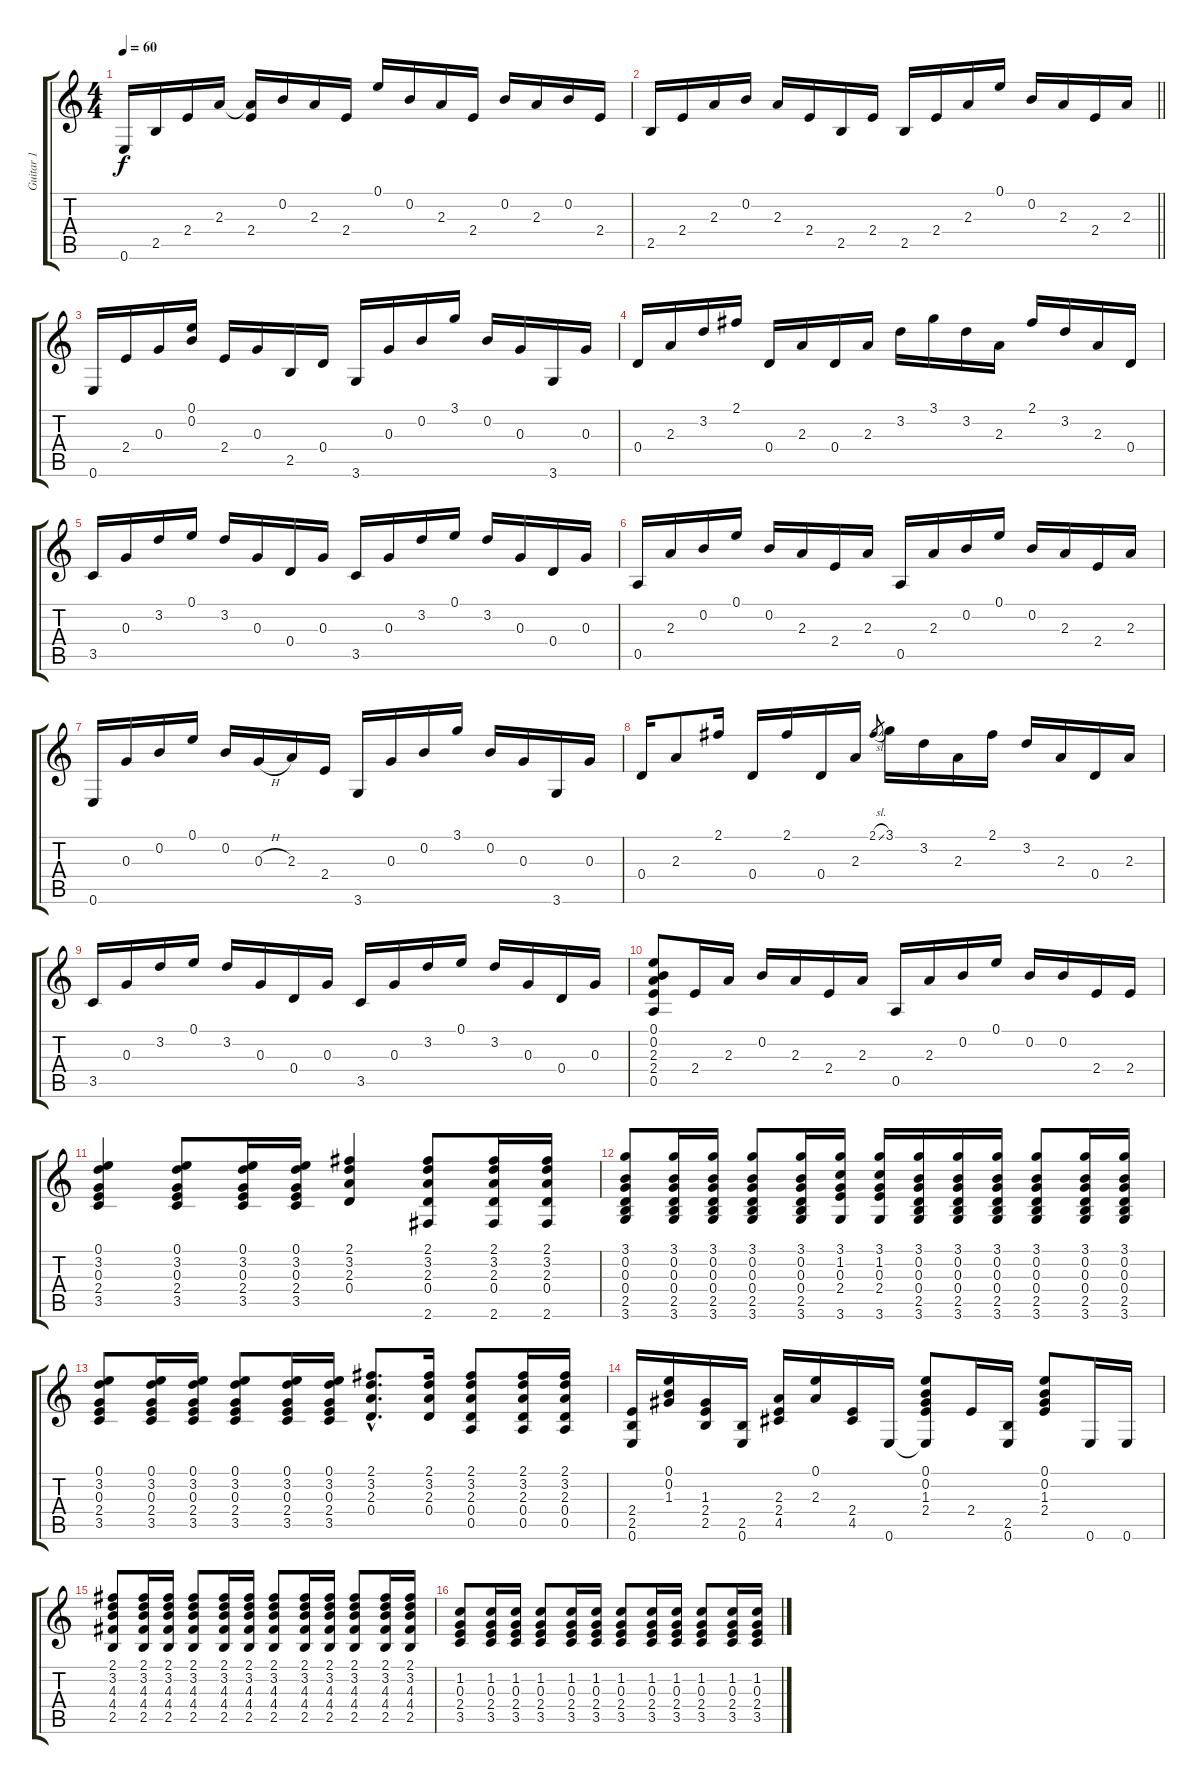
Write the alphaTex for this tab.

\track ("Guitar 1" "Guitar 1") {instrument acousticguitarnylon}
\staff {score tabs}
\tuning (E4 B3 G3 D3 A2 E2) {hide}
\ts (4 4)
\tempo 60
\clef g2
\ks c
0.6.16{dy f instrument acousticguitarnylon} 2.5.16 2.4.16 2.3.16 (2.3{t} 2.4).16 0.2.16 2.3.16 2.4.16 0.1.16 0.2.16 2.3.16 2.4.16 0.2.16 2.3.16 0.2.16 2.4.16 |
\barLineRight lightlight
2.5.16 2.4.16 2.3.16 0.2.16 2.3.16 2.4.16 2.5.16 2.4.16 2.5.16 2.4.16 2.3.16 0.1.16 0.2.16 2.3.16 2.4.16 2.3.16 |
0.6.16 2.4.16 0.3.16 (0.1 0.2).16 2.4.16 0.3.16 2.5.16 0.4.16 3.6.16 0.3.16 0.2.16 3.1.16 0.2.16 0.3.16 3.6.16 0.3.16 |
0.4.16 2.3.16 3.2.16 2.1.16 0.4.16 2.3.16 0.4.16 2.3.16 3.2.16 3.1.16 3.2.16 2.3.16 2.1.16 3.2.16 2.3.16 0.4.16 |
3.5.16 0.3.16 3.2.16 0.1.16 3.2.16 0.3.16 0.4.16 0.3.16 3.5.16 0.3.16 3.2.16 0.1.16 3.2.16 0.3.16 0.4.16 0.3.16 |
0.5.16 2.3.16 0.2.16 0.1.16 0.2.16 2.3.16 2.4.16 2.3.16 0.5.16 2.3.16 0.2.16 0.1.16 0.2.16 2.3.16 2.4.16 2.3.16 |
0.6.16 0.3.16 0.2.16 0.1.16 0.2.16 0.3{h}.16 2.3.16 2.4.16 3.6.16 0.3.16 0.2.16 3.1.16 0.2.16 0.3.16 3.6.16 0.3.16 |
0.4.16 2.3.8 2.1.16 0.4.16 2.1.16 0.4.16 2.3.16 2.1{sl}.8{gr} 3.1.16 3.2.16 2.3.16 2.1.16 3.2.16 2.3.16 0.4.16 2.3.16 |
3.5.16 0.3.16 3.2.16 0.1.16 3.2.16 0.3.16 0.4.16 0.3.16 3.5.16 0.3.16 3.2.16 0.1.16 3.2.16 0.3.16 0.4.16 0.3.16 |
(0.1 0.2 2.3 2.4 0.5).8 2.4.16 2.3.16 0.2.16 2.3.16 2.4.16 2.3.16 0.5.16 2.3.16 0.2.16 0.1.16 0.2.16 0.2.16 2.4.16 2.4.16 |
(0.1 3.2 0.3 2.4 3.5).4 (0.1 3.2 0.3 2.4 3.5).8 (0.1 3.2 0.3 2.4 3.5).16 (0.1 3.2 0.3 2.4 3.5).16 (2.1 3.2 2.3 0.4).4 (2.1 3.2 2.3 0.4 2.6).8 (2.1 3.2 2.3 0.4 2.6).16 (2.1 3.2 2.3 0.4 2.6).16 |
(3.1 0.2 0.3 0.4 2.5 3.6).8 (3.1 0.2 0.3 0.4 2.5 3.6).16 (3.1 0.2 0.3 0.4 2.5 3.6).16 (3.1 0.2 0.3 0.4 2.5 3.6).8 (3.1 0.2 0.3 0.4 2.5 3.6).16 (3.1 1.2 0.3 2.4 3.6).16 (3.1 1.2 0.3 2.4 3.6).16 (3.1 0.2 0.3 0.4 2.5 3.6).16 (3.1 0.2 0.3 0.4 2.5 3.6).16 (3.1 0.2 0.3 0.4 2.5 3.6).16 (3.1 0.2 0.3 0.4 2.5 3.6).8 (3.1 0.2 0.3 0.4 2.5 3.6).16 (3.1 0.2 0.3 0.4 2.5 3.6).16 |
(0.1 3.2 0.3 2.4 3.5).8 (0.1 3.2 0.3 2.4 3.5).16 (0.1 3.2 0.3 2.4 3.5).16 (0.1 3.2 0.3 2.4 3.5).8 (0.1 3.2 0.3 2.4 3.5).16 (0.1 3.2 0.3 2.4 3.5).16 (2.1{hac} 3.2{hac} 2.3{hac} 0.4{hac}).8{d} (2.1 3.2 2.3 0.4).16 (2.1 3.2 2.3 0.4 0.5).8 (2.1 3.2 2.3 0.4 0.5).16 (2.1 3.2 2.3 0.4 0.5).16 |
(2.4 2.5 0.6).16 (0.1 0.2 1.3).16 (1.3 2.4 2.5).16 (2.5 0.6).16 (2.3 2.4 4.5).16 (0.1 2.3).16 (2.4 4.5).16 0.6.16 (0.1 0.2 1.3 2.4 0.6{t}).8 2.4.16 (2.5 0.6).16 (0.1 0.2 1.3 2.4).8 0.6.16 0.6.16 |
(2.1 3.2 4.3 4.4 2.5).8 (2.1 3.2 4.3 4.4 2.5).16 (2.1 3.2 4.3 4.4 2.5).16 (2.1 3.2 4.3 4.4 2.5).8 (2.1 3.2 4.3 4.4 2.5).16 (2.1 3.2 4.3 4.4 2.5).16 (2.1 3.2 4.3 4.4 2.5).8 (2.1 3.2 4.3 4.4 2.5).16 (2.1 3.2 4.3 4.4 2.5).16 (2.1 3.2 4.3 4.4 2.5).8 (2.1 3.2 4.3 4.4 2.5).16 (2.1 3.2 4.3 4.4 2.5).16 |
(1.2 0.3 2.4 3.5).8 (1.2 0.3 2.4 3.5).16 (1.2 0.3 2.4 3.5).16 (1.2 0.3 2.4 3.5).8 (1.2 0.3 2.4 3.5).16 (1.2 0.3 2.4 3.5).16 (1.2 0.3 2.4 3.5).8 (1.2 0.3 2.4 3.5).16 (1.2 0.3 2.4 3.5).16 (1.2 0.3 2.4 3.5).8 (1.2 0.3 2.4 3.5).16 (1.2 0.3 2.4 3.5).16
